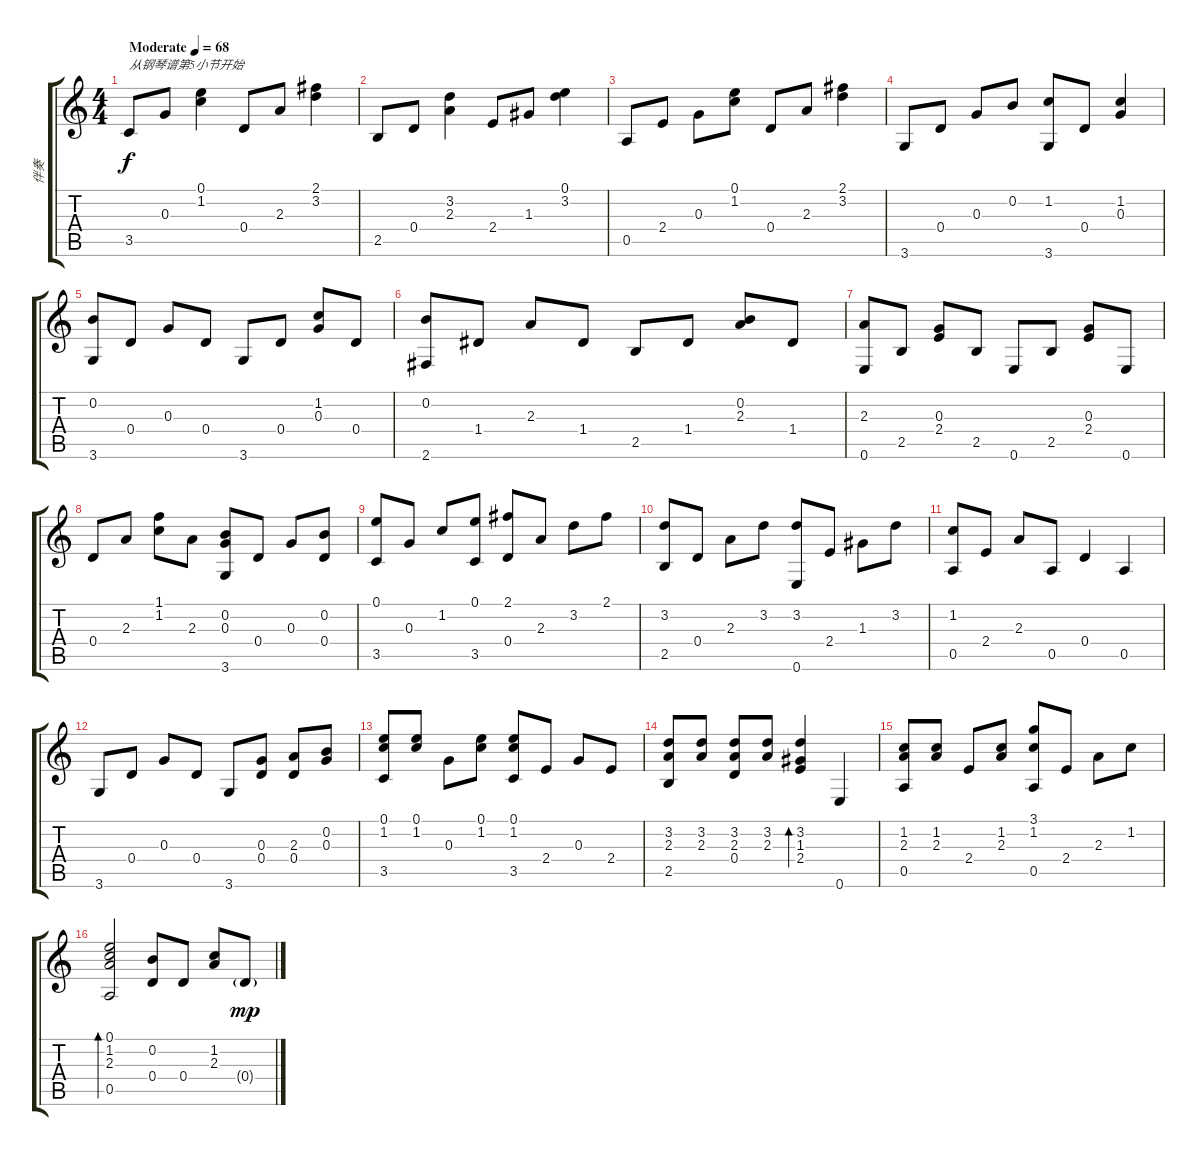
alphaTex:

\track ("伴奏" "伴奏") {instrument acousticguitarsteel}
\staff {score tabs}
\tuning (E4 B3 G3 D3 A2 E2) {hide}
\ts (4 4)
\tempo (68 "Moderate")
\clef g2
\ks c
3.5.8{txt "从钢琴谱第5小节开始" dy f instrument acousticguitarsteel} 0.3.8 (0.1 1.2).4 0.4.8 2.3.8 (2.1 3.2).4 |
2.5.8 0.4.8 (3.2 2.3).4 2.4.8 1.3.8 (0.1 3.2).4 |
0.5.8 2.4.8 0.3.8 (0.1 1.2).8 0.4.8 2.3.8 (2.1 3.2).4 |
3.6.8 0.4.8 0.3.8 0.2.8 (1.2 3.6).8 0.4.8 (1.2 0.3).4 |
(0.2 3.6).8 0.4.8 0.3.8 0.4.8 3.6.8 0.4.8 (1.2 0.3).8 0.4.8 |
(0.2 2.6).8 1.4.8 2.3.8 1.4.8 2.5.8 1.4.8 (0.2 2.3).8 1.4.8 |
(2.3 0.6).8 2.5.8 (0.3 2.4).8 2.5.8 0.6.8 2.5.8 (0.3 2.4).8 0.6.8 |
0.4.8 2.3.8 (1.1 1.2).8 2.3.8 (0.2 0.3 3.6).8 0.4.8 0.3.8 (0.2 0.4).8 |
(0.1 3.5).8 0.3.8 1.2.8 (0.1 3.5).8 (2.1 0.4).8 2.3.8 3.2.8 2.1.8 |
(3.2 2.5).8 0.4.8 2.3.8 3.2.8 (3.2 0.6).8 2.4.8 1.3.8 3.2.8 |
(1.2 0.5).8 2.4.8 2.3.8 0.5.8 0.4.4 0.5.4 |
3.6.8 0.4.8 0.3.8 0.4.8 3.6.8 (0.3 0.4).8 (2.3 0.4).8 (0.2 0.3).8 |
(0.1 1.2 3.5).8 (0.1 1.2).8 0.3.8 (0.1 1.2).8 (0.1 1.2 3.5).8 2.4.8 0.3.8 2.4.8 |
(3.2 2.3 2.5).8 (3.2 2.3).8 (3.2 2.3 0.4).8 (3.2 2.3).8 (3.2 1.3 2.4).4{bd 30} 0.6.4 |
(1.2 2.3 0.5).8 (1.2 2.3).8 2.4.8 (1.2 2.3).8 (3.1 1.2 0.5).8 2.4.8 2.3.8 1.2.8 |
(0.1 1.2 2.3 0.5).2{bd 30} (0.2 0.4).8 0.4.8 (1.2 2.3).8 0.4{g}.8{dy mp}
